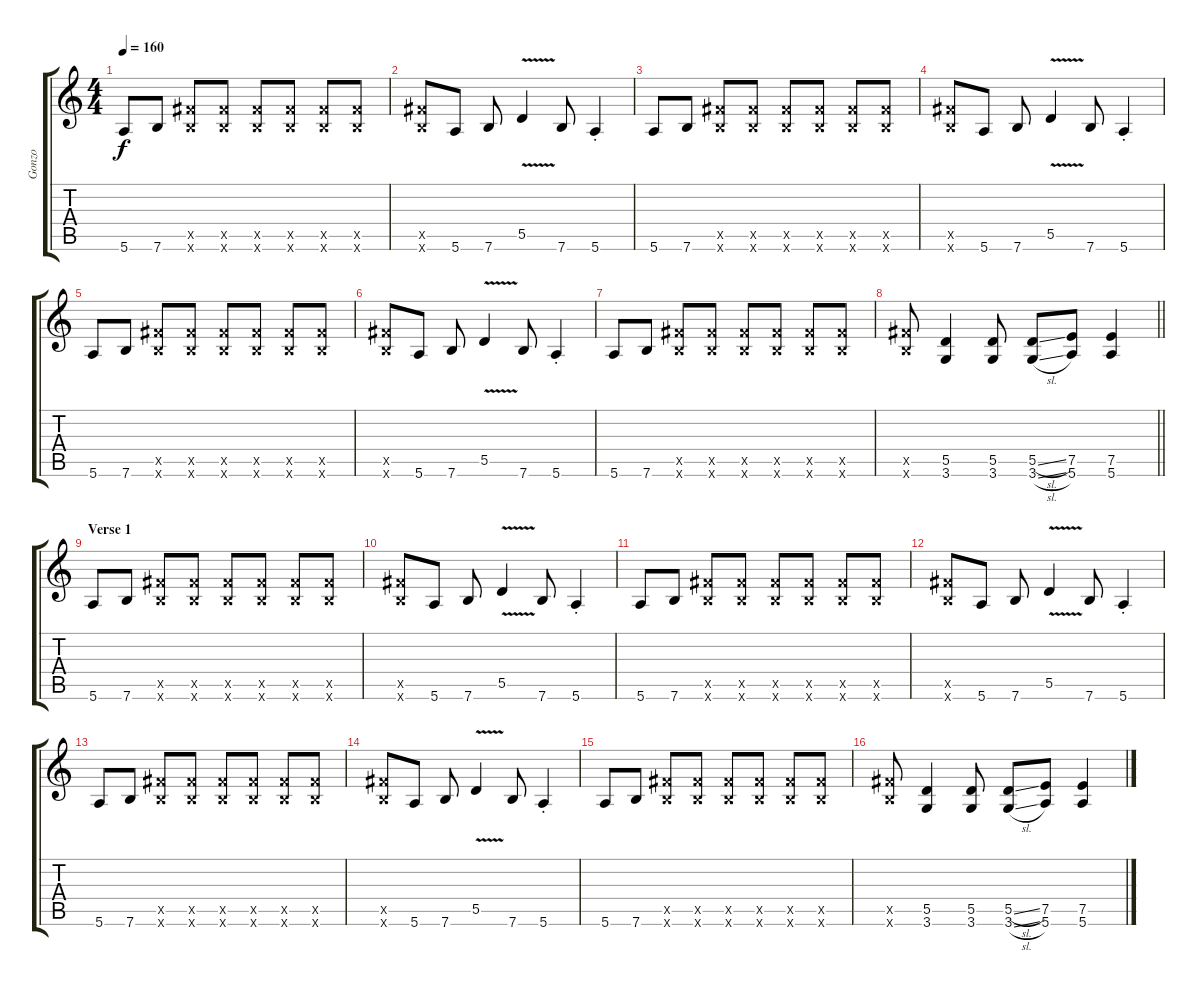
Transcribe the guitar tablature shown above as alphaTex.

\track ("Gonzo" "Gonzo") {instrument distortionguitar}
\staff {score tabs}
\tuning (E4 B3 G3 D3 A2 E2) {hide}
\ts (4 4)
\tempo 160
\clef g2
\ks c
5.6.8{dy f} 7.6.8 (9.5{x} 7.6{x}).8 (9.5{x} 7.6{x}).8 (9.5{x} 7.6{x}).8 (9.5{x} 7.6{x}).8 (9.5{x} 7.6{x}).8 (9.5{x} 7.6{x}).8 |
(9.5{x} 7.6{x}).8 5.6.8 7.6.8 5.5{v}.4 7.6.8 5.6{st}.4 |
5.6.8 7.6.8 (9.5{x} 7.6{x}).8 (9.5{x} 7.6{x}).8 (9.5{x} 7.6{x}).8 (9.5{x} 7.6{x}).8 (9.5{x} 7.6{x}).8 (9.5{x} 7.6{x}).8 |
(9.5{x} 7.6{x}).8 5.6.8 7.6.8 5.5{v}.4 7.6.8 5.6{st}.4 |
5.6.8 7.6.8 (9.5{x} 7.6{x}).8 (9.5{x} 7.6{x}).8 (9.5{x} 7.6{x}).8 (9.5{x} 7.6{x}).8 (9.5{x} 7.6{x}).8 (9.5{x} 7.6{x}).8 |
(9.5{x} 7.6{x}).8 5.6.8 7.6.8 5.5{v}.4 7.6.8 5.6{st}.4 |
5.6.8 7.6.8 (9.5{x} 7.6{x}).8 (9.5{x} 7.6{x}).8 (9.5{x} 7.6{x}).8 (9.5{x} 7.6{x}).8 (9.5{x} 7.6{x}).8 (9.5{x} 7.6{x}).8 |
\barLineRight lightlight
(9.5{x} 7.6{x}).8 (5.5 3.6).4 (5.5 3.6).8 (5.5{sl} 3.6{sl}).8 (7.5 5.6).8 (7.5 5.6).4 |
\section ("" "Verse 1")
5.6.8 7.6.8 (9.5{x} 7.6{x}).8 (9.5{x} 7.6{x}).8 (9.5{x} 7.6{x}).8 (9.5{x} 7.6{x}).8 (9.5{x} 7.6{x}).8 (9.5{x} 7.6{x}).8 |
(9.5{x} 7.6{x}).8 5.6.8 7.6.8 5.5{v}.4 7.6.8 5.6{st}.4 |
5.6.8 7.6.8 (9.5{x} 7.6{x}).8 (9.5{x} 7.6{x}).8 (9.5{x} 7.6{x}).8 (9.5{x} 7.6{x}).8 (9.5{x} 7.6{x}).8 (9.5{x} 7.6{x}).8 |
(9.5{x} 7.6{x}).8 5.6.8 7.6.8 5.5{v}.4 7.6.8 5.6{st}.4 |
5.6.8 7.6.8 (9.5{x} 7.6{x}).8 (9.5{x} 7.6{x}).8 (9.5{x} 7.6{x}).8 (9.5{x} 7.6{x}).8 (9.5{x} 7.6{x}).8 (9.5{x} 7.6{x}).8 |
(9.5{x} 7.6{x}).8 5.6.8 7.6.8 5.5{v}.4 7.6.8 5.6{st}.4 |
5.6.8 7.6.8 (9.5{x} 7.6{x}).8 (9.5{x} 7.6{x}).8 (9.5{x} 7.6{x}).8 (9.5{x} 7.6{x}).8 (9.5{x} 7.6{x}).8 (9.5{x} 7.6{x}).8 |
(9.5{x} 7.6{x}).8 (5.5 3.6).4 (5.5 3.6).8 (5.5{sl} 3.6{sl}).8 (7.5 5.6).8 (7.5 5.6).4
